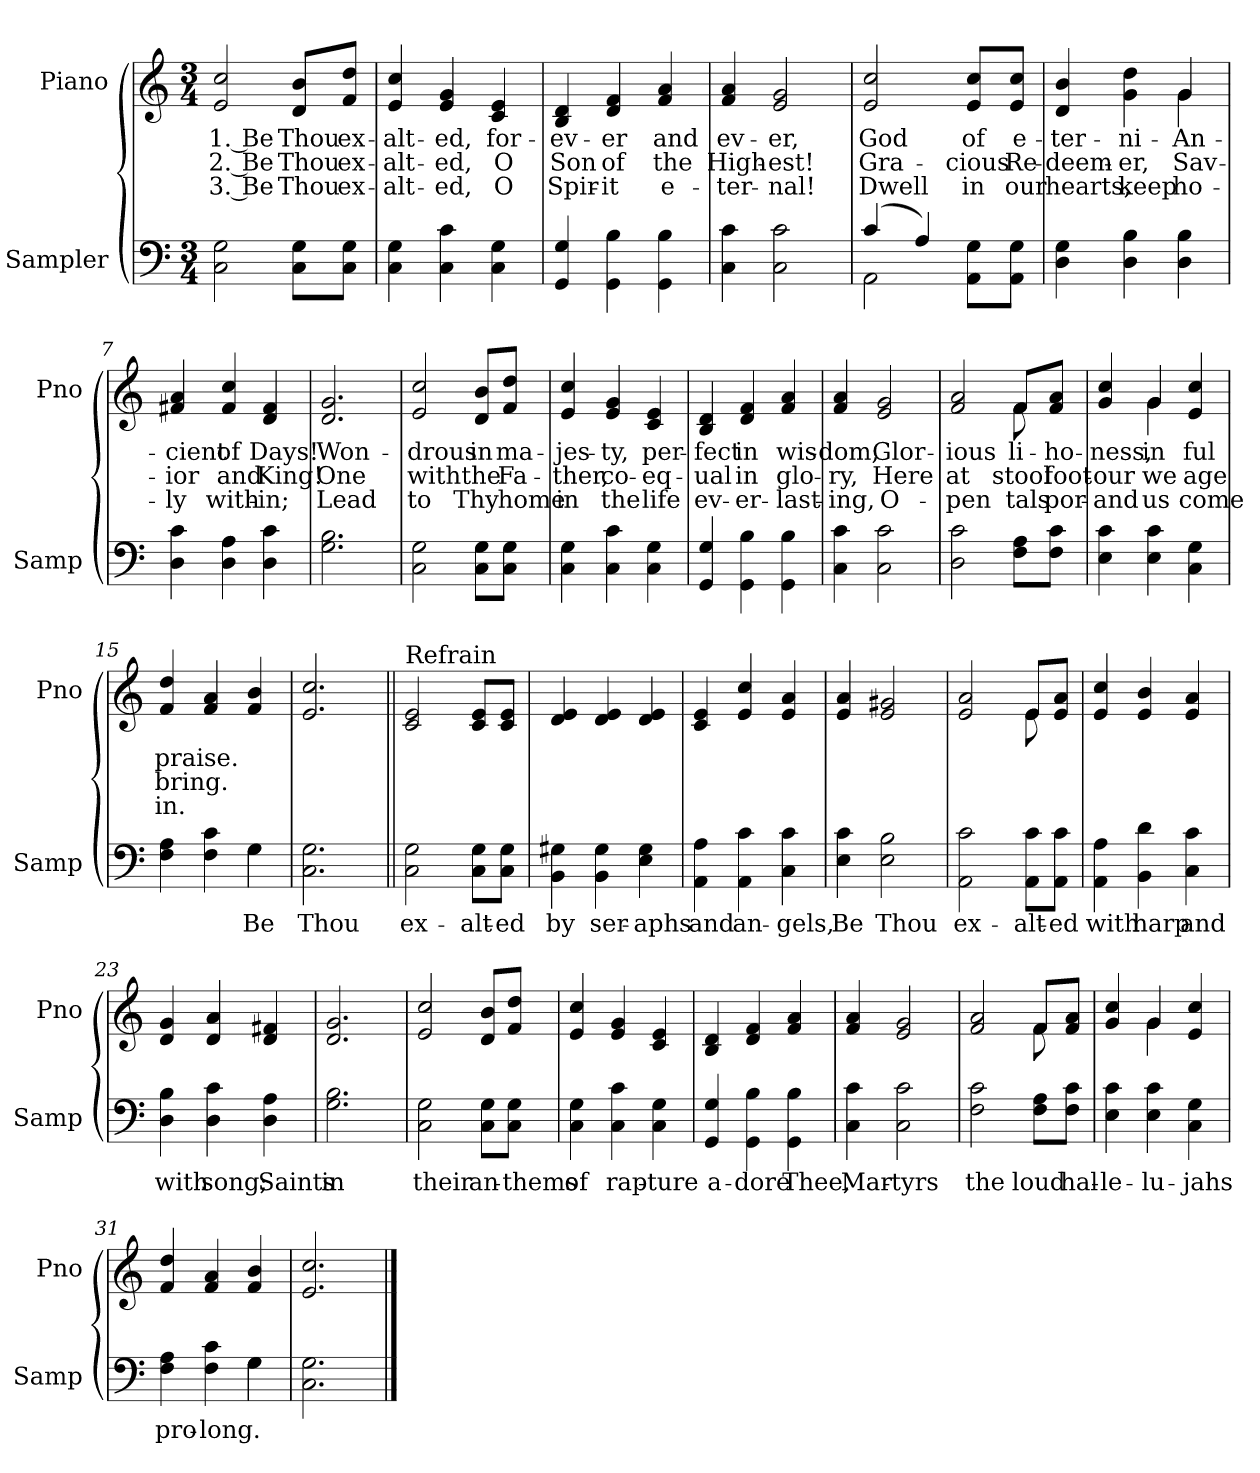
**kern	**text	**kern	**text	**text	**text
*part2	*part2	*part1	*part1	*part1	*part1
*staff2	*staff2	*staff1	*staff1	*staff1	*staff1
*I"Sampler	*	*I"Piano	*	*	*
*I'Samp	*	*I'Pno	*	*	*
*clefF4	*	*clefG2	*	*	*
*M3/4	*	*M3/4	*	*	*
=1	=1	=1	=1	=1	=1
2C 2G	.	2e 2cc	1. Be	2. Be	3. Be
8C\ 8G\L	.	8d/ 8b/L	Thou	Thou	Thou
8C\ 8G\J	.	8f/ 8dd/J	ex-	ex-	ex-
=2	=2	=2	=2	=2	=2
4C 4G	.	4e 4cc	-alt-	-alt-	-alt-
4C 4c	.	4e 4g	-ed,	-ed,	-ed,
4C 4G	.	4c 4e	for-	O	O
=3	=3	=3	=3	=3	=3
4GG 4G	.	4B 4d	-ev-	Son	Spir-
4GG 4B	.	4d 4f	-er	of	-it
4GG 4B	.	4f 4a	and	the	e-
=4	=4	=4	=4	=4	=4
4C 4c	.	4f 4a	ev-	High-	-ter-
2C 2c	.	2e 2g	-er,	-est!	-nal!
=5	=5	=5	=5	=5	=5
*^	*	*	*	*	*
(4c/	2AA	.	2e 2cc	God	Gra-	Dwell
4A/)	.	.	.	.	.	.
8AA\ 8G\L	4ryy	.	8e/ 8cc/L	of	-cious	in
8AA\ 8G\J	.	.	8e/ 8cc/J	e-	Re-	our
*v	*v	*	*	*	*	*
=6	=6	=6	=6	=6	=6
*	*	*^	*	*	*
4D 4G	.	4d 4b	2ryy	-ter-	-deem-	hearts,
4D 4B	.	4g 4dd	.	-ni-	-er,	keep
4D 4B	.	4g/	4g	An-	Sav-	ho-
*	*	*v	*v	*	*	*
=7	=7	=7	=7	=7	=7
4D 4c	.	4f#X 4a	-cient	-ior	-ly
4D 4A	.	4f# 4cc	of	and	with-
4D 4c	.	4d 4f#	Days!	King!	-in;
=8	=8	=8	=8	=8	=8
2.G 2.B	.	2.d 2.g	Won-	One	Lead
=9	=9	=9	=9	=9	=9
2C 2G	.	2e 2cc	-drous	with	to
8C\ 8G\L	.	8d/ 8b/L	in	the	Thy
8C\ 8G\J	.	8f/ 8dd/J	ma-	Fa-	home
=10	=10	=10	=10	=10	=10
4C 4G	.	4e 4cc	-jes-	-ther,	in
4C 4c	.	4e 4g	-ty,	co-	the
4C 4G	.	4c 4e	per-	-eq-	life
=11	=11	=11	=11	=11	=11
4GG 4G	.	4B 4d	-fect	-ual	ev-
4GG 4B	.	4d 4f	in	in	-er-
4GG 4B	.	4f 4a	wis-	glo-	-last-
=12	=12	=12	=12	=12	=12
4C 4c	.	4f 4a	-dom,	-ry,	-ing,
2C 2c	.	2e 2g	Glor-	Here	O-
=13	=13	=13	=13	=13	=13
*	*	*^	*	*	*
2D 2c	.	2f 2a	2ryy	-ious	at	-pen
8F\ 8A\L	.	8f/L	8f	-li-	-stool	-tals
8F\ 8c\J	.	8f/ 8a/J	8ryy	ho-	foot-	por-
=14	=14	=14	=14	=14	=14	=14
4E 4c	.	4g 4cc	4ryy	-ness,	our	and
4E 4c	.	4g/	4g	in	we	us
4C 4G	.	4e 4cc	4ryy	-ful	-age	-come
*	*	*v	*v	*	*	*
=15	=15	=15	=15	=15	=15
*^	*	*	*	*	*
4F 4A	2ryy	.	4f 4dd	praise.	bring.	in.
4F 4c	.	.	4f 4a	.	.	.
4G\	4G	Be	4f 4b	.	.	.
*v	*v	*	*	*	*	*
=16	=16	=16	=16	=16	=16
2.C 2.G	Thou	2.e 2.cc	.	.	.
=17||	=17||	=17||	=17||	=17||	=17||
!	!	!LO:TX:t=Refrain	!	!	!
2C 2G	ex-	2c 2e	.	.	.
8C\ 8G\L	-alt-	8c/ 8e/L	.	.	.
8C\ 8G\J	-ed	8c/ 8e/J	.	.	.
=18	=18	=18	=18	=18	=18
4BB 4G#X	by	4d 4e	.	.	.
4BB 4G#	ser-	4d 4e	.	.	.
4E 4G#	-aphs	4d 4e	.	.	.
=19	=19	=19	=19	=19	=19
4AA 4A	and	4c 4e	.	.	.
4AA 4c	an-	4e 4cc	.	.	.
4C 4c	-gels,	4e 4a	.	.	.
=20	=20	=20	=20	=20	=20
4E 4c	Be	4e 4a	.	.	.
2E 2B	Thou	2e 2g#X	.	.	.
=21	=21	=21	=21	=21	=21
*	*	*^	*	*	*
2AA 2c	ex-	2e 2a	2ryy	.	.	.
8AA\ 8c\L	-alt-	8e/L	8e	.	.	.
8AA\ 8c\J	-ed	8e/ 8a/J	8ryy	.	.	.
*	*	*v	*v	*	*	*
=22	=22	=22	=22	=22	=22
4AA 4A	with	4e 4cc	.	.	.
4BB 4d	harp	4e 4b	.	.	.
4C 4c	and	4e 4a	.	.	.
=23	=23	=23	=23	=23	=23
4D 4B	with	4d 4g	.	.	.
4D 4c	song;	4d 4a	.	.	.
4D 4A	Saints	4d 4f#X	.	.	.
=24	=24	=24	=24	=24	=24
2.G 2.B	in	2.d 2.g	.	.	.
=25	=25	=25	=25	=25	=25
2C 2G	their	2e 2cc	.	.	.
8C\ 8G\L	an-	8d/ 8b/L	.	.	.
8C\ 8G\J	-thems	8f/ 8dd/J	.	.	.
=26	=26	=26	=26	=26	=26
4C 4G	of	4e 4cc	.	.	.
4C 4c	rap-	4e 4g	.	.	.
4C 4G	-ture	4c 4e	.	.	.
=27	=27	=27	=27	=27	=27
4GG 4G	a-	4B 4d	.	.	.
4GG 4B	-dore	4d 4f	.	.	.
4GG 4B	Thee,	4f 4a	.	.	.
=28	=28	=28	=28	=28	=28
4C 4c	Mar-	4f 4a	.	.	.
2C 2c	-tyrs	2e 2g	.	.	.
=29	=29	=29	=29	=29	=29
*	*	*^	*	*	*
2F 2c	the	2f 2a	2ryy	.	.	.
8F\ 8A\L	loud	8f/L	8f	.	.	.
8F\ 8c\J	hal-	8f/ 8a/J	8ryy	.	.	.
=30	=30	=30	=30	=30	=30	=30
4E 4c	-le-	4g 4cc	4ryy	.	.	.
4E 4c	-lu-	4g/	4g	.	.	.
4C 4G	-jahs	4e 4cc	4ryy	.	.	.
*	*	*v	*v	*	*	*
=31	=31	=31	=31	=31	=31
*^	*	*	*	*	*
4F 4A	2ryy	pro-	4f 4dd	.	.	.
4F 4c	.	-long.	4f 4a	.	.	.
4G\	4G	.	4f 4b	.	.	.
*v	*v	*	*	*	*	*
=32	=32	=32	=32	=32	=32
2.C 2.G	.	2.e 2.cc	.	.	.
==	==	==	==	==	==
*-	*-	*-	*-	*-	*-
